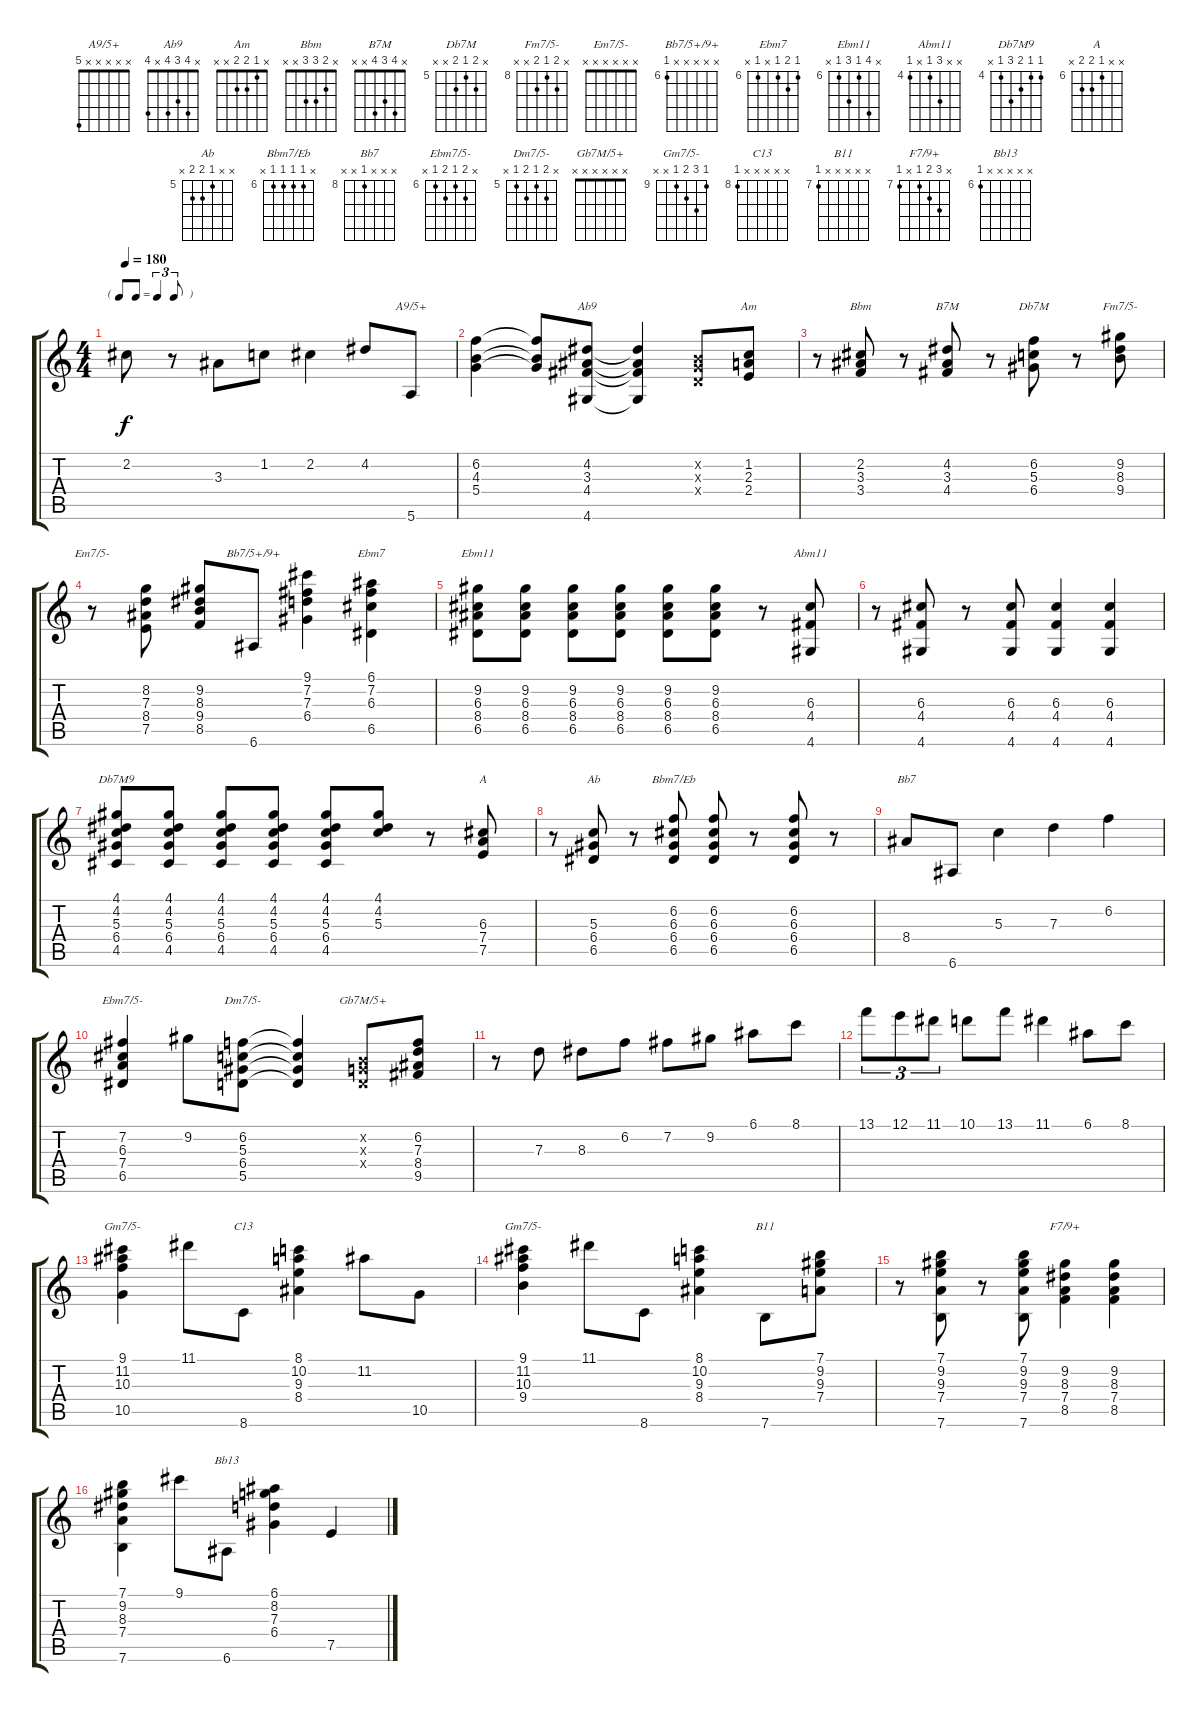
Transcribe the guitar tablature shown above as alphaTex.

\track "" {instrument electricguitarjazz}
\staff {score tabs}
\tuning (E4 B3 G3 D3 A2 E2) {hide}
\chord ("A9/5+" x x x x x 5)
\chord ("Ab9" x 4 3 4 x 4)
\chord ("Am" x 1 2 2 x x)
\chord ("Bbm" x 2 3 3 x x)
\chord ("B7M" x 4 3 4 x x)
\chord ("Db7M" x 6 5 6 x x) {firstfret 5}
\chord ("Fm7/5-" x 9 8 9 x x) {firstfret 8}
\chord ("Em7/5-" x x x x x x) {firstfret 0}
\chord ("Bb7/5+/9+" x x x x x 6) {firstfret 6}
\chord ("Ebm7" 6 7 6 x 6 x) {firstfret 6}
\chord ("Ebm11" x 9 6 8 6 x) {firstfret 6}
\chord ("Abm11" x x 6 4 x 4) {firstfret 4}
\chord ("Db7M9" 4 4 5 6 4 x) {firstfret 4}
\chord ("A" x x 6 7 7 x) {firstfret 6}
\chord ("Ab" x x 5 6 6 x) {firstfret 5}
\chord ("Bbm7/Eb" x 6 6 6 6 x) {firstfret 6}
\chord ("Bb7" x x x 8 x x) {firstfret 8}
\chord ("Ebm7/5-" x 7 6 7 6 x) {firstfret 6}
\chord ("Dm7/5-" x 6 5 6 5 x) {firstfret 5}
\chord ("Gb7M/5+" x x x x x x) {firstfret 0}
\chord ("Gm7/5-" 9 11 10 x 10 x) {firstfret 9}
\chord ("C13" x x x x x 8) {firstfret 8}
\chord ("Gm7/5-" 9 11 10 9 x x) {firstfret 9}
\chord ("B11" x x x x x 7) {firstfret 7}
\chord ("F7/9+" x 9 8 7 x 7) {firstfret 7}
\chord ("Bb13" x x x x x 6) {firstfret 6}
\ts (4 4)
\tf triplet8th
\tempo 180
\clef g2
\ks c
2.2.8{dy f} r.8 3.3.8 1.2.8 2.2.4 4.2.8 5.6.8{ch "A9/5+"} |
(6.2 4.3 5.4).4 (6.2{t} 4.3{t} 5.4{t}).8 (4.2 3.3 4.4 4.6).8{ch "Ab9"} (4.2{t} 3.3{t} 4.4{t} 4.6{t}).4 (0.2{x} 0.3{x} 0.4{x}).8 (1.2 2.3 2.4).8{ch "Am"} |
r.8 (2.2 3.3 3.4).8{ch "Bbm"} r.8 (4.2 3.3 4.4).8{ch "B7M"} r.8 (6.2 5.3 6.4).8{ch "Db7M"} r.8 (9.2 8.3 9.4).8{ch "Fm7/5-"} |
r.8{ch "Em7/5-"} (8.2 7.3 8.4 7.5).8 (9.2 8.3 9.4 8.5).8 6.6.8{ch "Bb7/5+/9+"} (9.1 7.2 7.3 6.4).4 (6.1 7.2 6.3 6.5).4{ch "Ebm7"} |
(9.2 6.3 8.4 6.5).8{ch "Ebm11"} (9.2 6.3 8.4 6.5).8 (9.2 6.3 8.4 6.5).8 (9.2 6.3 8.4 6.5).8 (9.2 6.3 8.4 6.5).8 (9.2 6.3 8.4 6.5).8 r.8 (6.3 4.4 4.6).8{ch "Abm11"} |
r.8 (6.3 4.4 4.6).8 r.8 (6.3 4.4 4.6).8 (6.3 4.4 4.6).4 (6.3 4.4 4.6).4 |
(4.1 4.2 5.3 6.4 4.5).8{ch "Db7M9"} (4.1 4.2 5.3 6.4 4.5).8 (4.1 4.2 5.3 6.4 4.5).8 (4.1 4.2 5.3 6.4 4.5).8 (4.1 4.2 5.3 6.4 4.5).8 (4.1 4.2 5.3).8 r.8 (6.3 7.4 7.5).8{ch "A"} |
r.8 (5.3 6.4 6.5).8{ch "Ab"} r.8 (6.2 6.3 6.4 6.5).8{ch "Bbm7/Eb"} (6.2 6.3 6.4 6.5).8 r.8 (6.2 6.3 6.4 6.5).8 r.8 |
8.4.8{ch "Bb7"} 6.6.8 5.3.4 7.3.4 6.2.4 |
(7.2 6.3 7.4 6.5).4{ch "Ebm7/5-"} 9.2.8 (6.2 5.3 6.4 5.5).8{ch "Dm7/5-"} (6.2{t} 5.3{t} 6.4{t} 5.5{t}).4 (0.2{x} 0.3{x} 0.4{x}).8{ch "Gb7M/5+"} (6.2 7.3 8.4 9.5).8 |
r.8 7.3.8 8.3.8 6.2.8 7.2.8 9.2.8 6.1.8 8.1.8 |
13.1.8{tu (3 2)} 12.1.8{tu (3 2)} 11.1.8{tu (3 2)} 10.1.8 13.1.8 11.1.4 6.1.8 8.1.8 |
(9.1 11.2 10.3 10.5).4{ch "Gm7/5-"} 11.1.8 8.6.8{ch "C13"} (8.1 10.2 9.3 8.4).4 11.2.8 10.5.8 |
(9.1 11.2 10.3 9.4).4{ch "Gm7/5-"} 11.1.8 8.6.8 (8.1 10.2 9.3 8.4).4 7.6.8{ch "B11"} (7.1 9.2 9.3 7.4).8 |
r.8 (7.1 9.2 9.3 7.4 7.6).8 r.8 (7.1 9.2 9.3 7.4 7.6).8 (9.2 8.3 7.4 8.5).4{ch "F7/9+"} (9.2 8.3 7.4 8.5).4 |
(7.1 9.2 8.3 7.4 7.6).4 9.1.8 6.6.8{ch "Bb13"} (6.1 8.2 7.3 6.4).4 7.5.4
